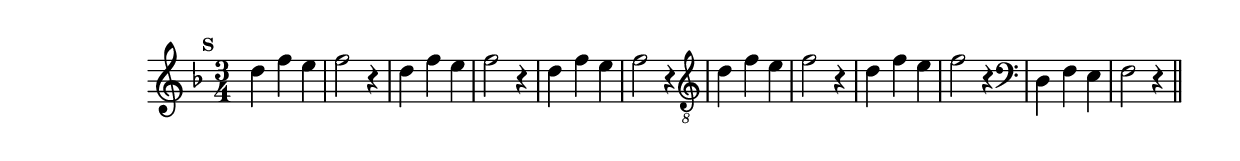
%% -*- coding: utf-8 -*-
\version "2.16.0"

%% \header { texidoc="Perguntas e Respostas"}

\relative c'' {

  \override Staff.TimeSignature #'style = #'()
  \time 3/4 
  \override Score.BarNumber #'transparent = ##t
  \override Score.RehearsalMark #'font-size = #-2
  \override Score.BarNumber #'transparent = ##t
  \set Score.markFormatter = #format-mark-numbers
  \key d \minor

  \mark 18

  %% CAVAQUINHO - BANJO
  \tag #'cv {
    d4 f e | f2 r4 
  }

  %% BANDOLIM
  \tag #'bd {
    d4 f e | f2 r4 
  }

  %% VIOLA
  \tag #'va {
    d4 f e | f2 r4 
  }

  %% VIOLÃO TENOR
  \tag #'vt {
    \clef "G_8"
    d,4 f e | f2 r4           
  }

  %% VIOLÃO
  \tag #'vi {
    \clef "G_8"
    d4 f e | f2 r4 
  }

  %% BAIXO - BAIXOLÃO
  \tag #'bx {
    \clef bass
    d,4 f e | f2 r4            
  }


  %% END DOCUMENT
  \bar "||"
}
